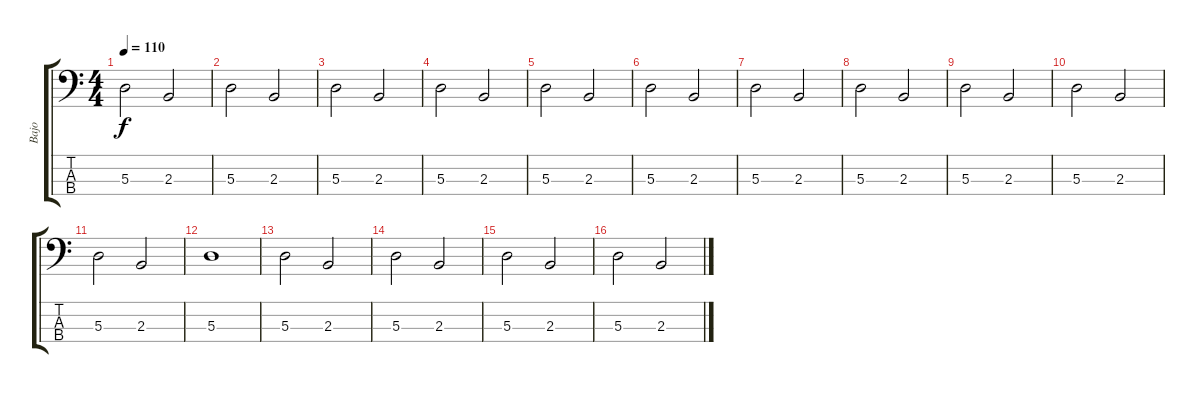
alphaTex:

\track ("Bajo" "Bajo") {instrument acousticbass}
\staff {score tabs}
\tuning (G2 D2 A1 E1) {hide}
\ts (4 4)
\tempo 110
\clef f4
\ks c
5.3.2{dy f} 2.3.2 |
5.3.2 2.3.2 |
5.3.2 2.3.2 |
5.3.2 2.3.2 |
5.3.2 2.3.2 |
5.3.2 2.3.2 |
5.3.2 2.3.2 |
5.3.2 2.3.2 |
5.3.2 2.3.2 |
5.3.2 2.3.2 |
5.3.2 2.3.2 |
5.3.1 |
5.3.2 2.3.2 |
5.3.2 2.3.2 |
5.3.2 2.3.2 |
5.3.2 2.3.2
